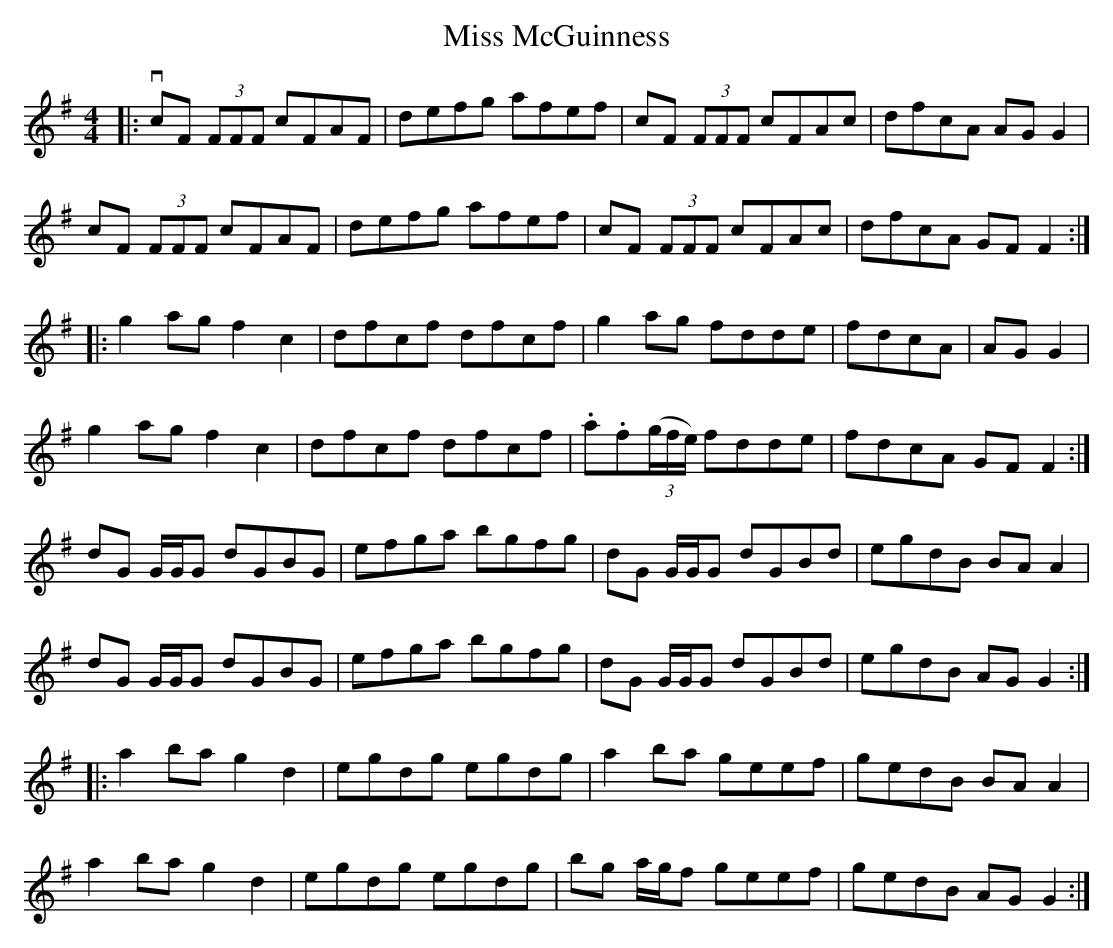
X:1
T: Miss McGuinness
M: 4/4
L: 1/8
K: Gmaj
|:vcF (3FFF cFAF|defg afef|cF (3FFF cFAc|dfcA AGG2|
cF (3FFF cFAF|defg afef|cF (3FFF cFAc|dfcA GFF2:|
|:g2ag f2c2|dfcf dfcf|g2ag fdde|fdcA|AGG2|
g2ag f2c2|dfcf dfcf|.a.f((3g/f/e/) fdde|fdcA GFF2:|
dG G/G/G dGBG|efga bgfg|dG G/G/G dGBd|egdB BA A2|
dG G/G/G dGBG|efga bgfg|dG G/G/G dGBd|egdB AG G2:|
|:a2ba g2d2|egdg egdg|a2ba geef|gedB BA A2|
a2ba g2d2|egdg egdg|bg a/g/f geef|gedB AG G2:|
